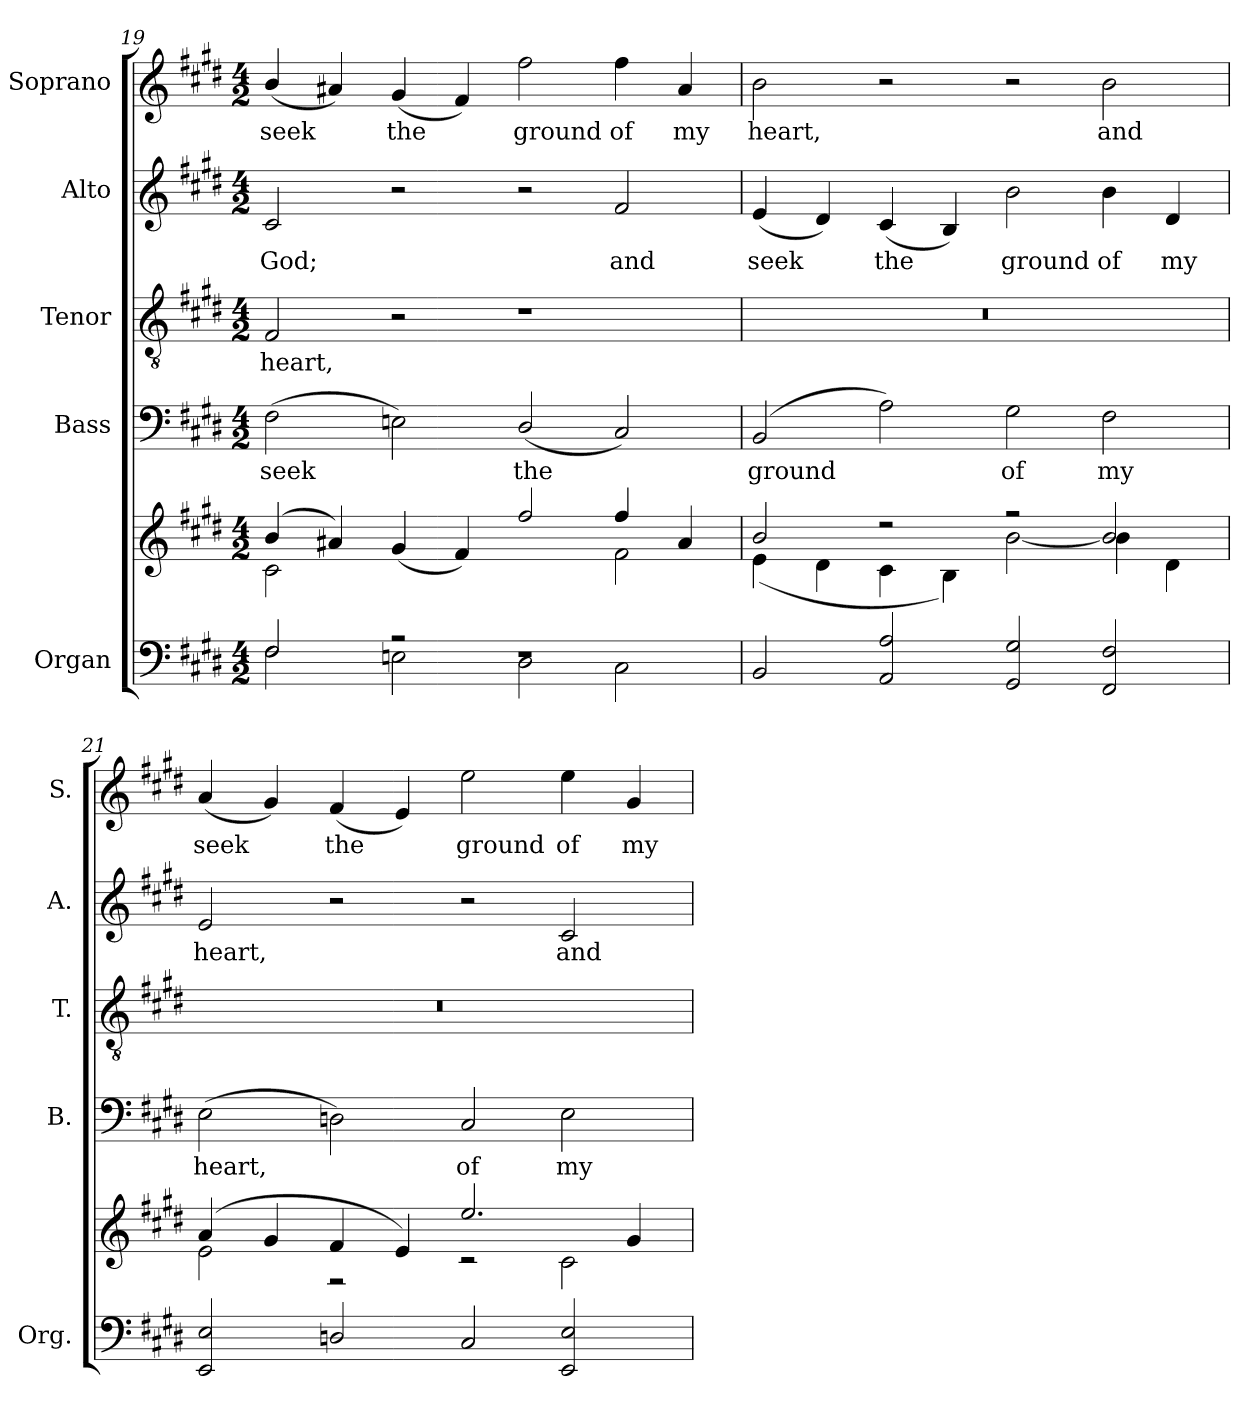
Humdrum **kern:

**kern	**kern	**kern	**text	**kern	**text	**kern	**text	**kern	**text
*part5	*part5	*part4	*part4	*part3	*part3	*part2	*part2	*part1	*part1
*staff6	*staff5	*staff4	*staff4	*staff3	*staff3	*staff2	*staff2	*staff1	*staff1
*I"Organ	*	*I"Bass	*	*I"Tenor	*	*I"Alto	*	*I"Soprano	*
*I'Org.	*	*I'B.	*	*I'T.	*	*I'A.	*	*I'S.	*
*clefF4	*clefG2	*clefF4	*	*clefGv2	*	*clefG2	*	*clefG2	*
*	*	*	*	*ITrd7c12	*	*	*	*	*
*k[f#c#g#d#]	*k[f#c#g#d#]	*k[f#c#g#d#]	*	*k[f#c#g#d#]	*	*k[f#c#g#d#]	*	*k[f#c#g#d#]	*
*E:	*E:	*E:	*	*E:	*	*E:	*	*E:	*
*M4/2	*M4/2	*M4/2	*	*M4/2	*	*M4/2	*	*M4/2	*
=19	=19	=19	=19	=19	=19	=19	=19	=19	=19
*^	*^	*	*	*	*	*	*	*	*
!	!	!	!	!	!LO:LY:b:color=#000000	!	!	!	!	!	!
!	!	!	!	!	!	!	!LO:LY:b:color=#000000	!	!	!	!
!	!	!	!	!	!	!	!	!	!LO:LY:b:color=#000000	!	!
!	!	!	!	!	!	!	!	!	!	!	!LO:LY:b:color=#000000
2F#i/	2F#i\	(4bi/	2c#i\	(2F#i\	seek	2FF#i/	heart,	2c#i/	God;	(4bi/	seek
.	.	4a#Xi/)	.	.	.	.	.	.	.	4a#Xi/)	.
!	!	!	!	!	!	!	!	!	!	!	!LO:LY:b:color=#000000
2r	2Eni\	(4g#i/	1ryy	2Eni\)	.	2r	.	2r	.	(4g#i/	the
.	.	4f#i/)	.	.	.	.	.	.	.	4f#i/)	.
!	!	!	!	!	!LO:LY:b:color=#000000	!	!	!	!	!	!
!	!	!	!	!	!	!	!	!	!	!	!LO:LY:b:color=#000000
1r	2D#i\	2ff#i/	.	(2D#i/	the	1r	.	2r	.	2ff#i\	ground
!	!	!	!	!	!	!	!	!	!LO:LY:b:color=#000000	!	!
!	!	!	!	!	!	!	!	!	!	!	!LO:LY:b:color=#000000
.	2C#i\	4ff#i/	2f#i\	2C#i/)	.	.	.	2f#i/	and	4ff#i\	of
!	!	!	!	!	!	!	!	!	!	!	!LO:LY:b:color=#000000
.	.	4a#i/	.	.	.	.	.	.	.	4a#i/	my
*v	*v	*	*	*	*	*	*	*	*	*	*
!!LO:PB:g=z
=20	=20	=20	=20	=20	=20	=20	=20	=20	=20	=20
!	!	!	!	!LO:LY:b:color=#000000	!LO:N:vis=1	!	!	!	!	!
!	!	!	!	!	!	!	!	!LO:LY:b:color=#000000	!	!
!	!	!	!	!	!	!	!	!	!	!LO:LY:b:color=#000000
2BBi/	2bi/	(4ei\	(2BBi/	ground	0r	.	(4ei/	seek	2bi\	heart,
.	.	4d#i\	.	.	.	.	4d#i/)	.	.	.
!	!	!	!	!	!	!	!	!LO:LY:b:color=#000000	!	!
2AAi/ 2Ai	2r	4c#i\	2Ai\)	.	.	.	(4c#i/	the	2r	.
.	.	4Bi\)	.	.	.	.	4Bi/)	.	.	.
!	!	!	!	!LO:LY:b:color=#000000	!	!	!	!	!	!
!	!	!	!	!	!	!	!	!LO:LY:b:color=#000000	!	!
2GG#i/ 2G#i	2r	[2bi\	2G#i\	of	.	.	2bi\	ground	2r	.
!	!	!	!	!LO:LY:b:color=#000000	!	!	!	!	!	!
!	!	!	!	!	!	!	!	!LO:LY:b:color=#000000	!	!
!	!	!	!	!	!	!	!	!	!	!LO:LY:b:color=#000000
2FF#i/ 2F#i	2bi/]	4bi\	2F#i\	my	.	.	4bi\	of	2bi\	and
!	!	!	!	!	!	!	!	!LO:LY:b:color=#000000	!	!
.	.	4d#i\	.	.	.	.	4d#i/	my	.	.
=21	=21	=21	=21	=21	=21	=21	=21	=21	=21	=21
!	!	!	!	!LO:LY:b:color=#000000	!LO:N:vis=1	!	!	!	!	!
!	!	!	!	!	!	!	!	!LO:LY:b:color=#000000	!	!
!	!	!	!	!	!	!	!	!	!	!LO:LY:b:color=#000000
2EEi/ 2Ei	(4ai/	2ei\	(2Ei\	heart,	0r	.	2ei/	heart,	(4ai/	seek
.	4g#i/	.	.	.	.	.	.	.	4g#i/)	.
!	!	!	!	!	!	!	!	!	!	!LO:LY:b:color=#000000
2Dni/	4f#i/	2r	2Dni\)	.	.	.	2r	.	(4f#i/	the
.	4ei/)	.	.	.	.	.	.	.	4ei/)	.
!	!	!	!	!LO:LY:b:color=#000000	!	!	!	!	!	!
!	!	!	!	!	!	!	!	!	!	!LO:LY:b:color=#000000
2C#i/	2.eei/	2r	2C#i/	of	.	.	2r	.	2eei\	ground
!	!	!	!	!LO:LY:b:color=#000000	!	!	!	!	!	!
!	!	!	!	!	!	!	!	!LO:LY:b:color=#000000	!	!
!	!	!	!	!	!	!	!	!	!	!LO:LY:b:color=#000000
2EEi/ 2Ei	.	2c#i\	2Ei\	my	.	.	2c#i/	and	4eei\	of
!	!	!	!	!	!	!	!	!	!	!LO:LY:b:color=#000000
.	4g#i/	.	.	.	.	.	.	.	4g#i/	my
*	*v	*v	*	*	*	*	*	*	*	*
=	=	=	=	=	=	=	=	=	=
*-	*-	*-	*-	*-	*-	*-	*-	*-	*-
